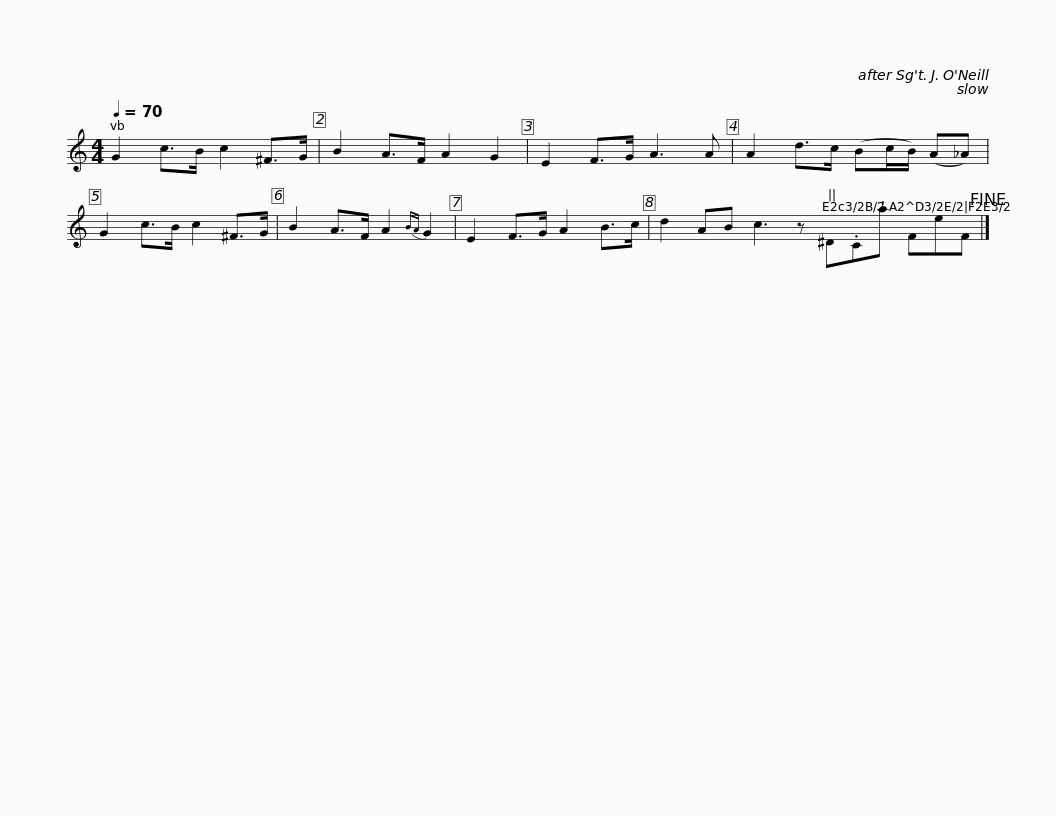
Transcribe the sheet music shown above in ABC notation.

X:1
L:1/8
Q:1/4=70
M:4/4
I:linebreak $
K:C
V:1 treble
V:1
 G2 c>B c2 ^F>G | B2 A>F A2 G2 | E2 F>G A3 A | A2 d>c (Bc/B/) (A_A) | G2 c>B c2 ^F>G | %5
 B2 A>F A2{BA} G2 |$ E2 F>G A2 B>c | d2 AB c3 z ^D.C.a FeF!fine! |] %8
